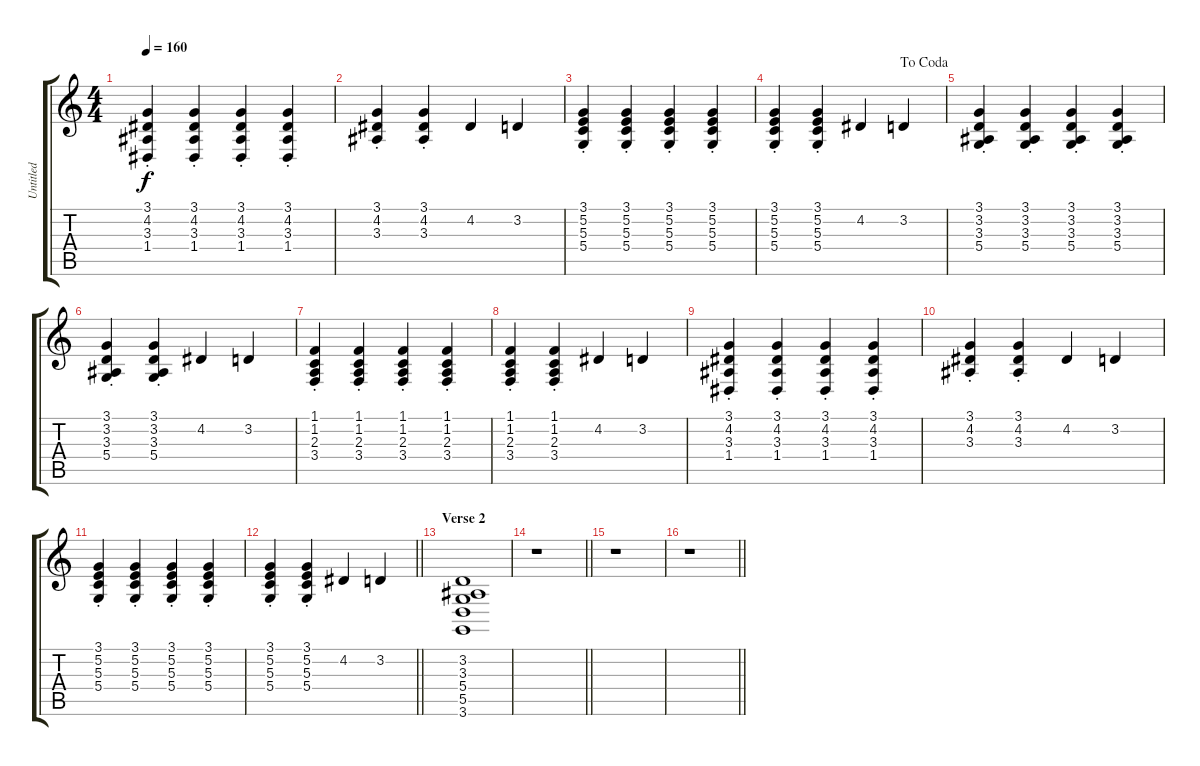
\track ("Untitled" "Untitled") {instrument acousticgrandpiano}
\staff {score tabs}
\tuning (E4 B3 G3 D3 A2 E2) {hide}
\ts (4 4)
\tempo 160
\clef g2
\ks c
(3.1{st} 4.2{st} 3.3{st} 1.4{st}).4{dy f} (3.1{st} 4.2{st} 3.3{st} 1.4{st}).4 (3.1{st} 4.2{st} 3.3{st} 1.4{st}).4 (3.1{st} 4.2{st} 3.3{st} 1.4{st}).4 |
(3.1{st} 4.2{st} 3.3{st}).4 (3.1{st} 4.2{st} 3.3{st}).4 4.2.4 3.2.4 |
(3.1{st} 5.2{st} 5.3{st} 5.4{st}).4 (3.1{st} 5.2{st} 5.3{st} 5.4{st}).4 (3.1{st} 5.2{st} 5.3{st} 5.4{st}).4 (3.1{st} 5.2{st} 5.3{st} 5.4{st}).4 |
\jump dacoda
(3.1{st} 5.2{st} 5.3{st} 5.4{st}).4 (3.1{st} 5.2{st} 5.3{st} 5.4{st}).4 4.2.4 3.2.4 |
(3.1{st} 3.2{st} 3.3{st} 5.4{st}).4 (3.1{st} 3.2{st} 3.3{st} 5.4{st}).4 (3.1{st} 3.2{st} 3.3{st} 5.4{st}).4 (3.1{st} 3.2{st} 3.3{st} 5.4{st}).4 |
(3.1{st} 3.2{st} 3.3{st} 5.4{st}).4 (3.1{st} 3.2{st} 3.3{st} 5.4{st}).4 4.2.4 3.2.4 |
(1.1{st} 1.2{st} 2.3{st} 3.4{st}).4 (1.1{st} 1.2{st} 2.3{st} 3.4{st}).4 (1.1{st} 1.2{st} 2.3{st} 3.4{st}).4 (1.1{st} 1.2{st} 2.3{st} 3.4{st}).4 |
(1.1{st} 1.2{st} 2.3{st} 3.4{st}).4 (1.1{st} 1.2{st} 2.3{st} 3.4{st}).4 4.2.4 3.2.4 |
(3.1{st} 4.2{st} 3.3{st} 1.4{st}).4 (3.1{st} 4.2{st} 3.3{st} 1.4{st}).4 (3.1{st} 4.2{st} 3.3{st} 1.4{st}).4 (3.1{st} 4.2{st} 3.3{st} 1.4{st}).4 |
(3.1{st} 4.2{st} 3.3{st}).4 (3.1{st} 4.2{st} 3.3{st}).4 4.2.4 3.2.4 |
(3.1{st} 5.2{st} 5.3{st} 5.4{st}).4 (3.1{st} 5.2{st} 5.3{st} 5.4{st}).4 (3.1{st} 5.2{st} 5.3{st} 5.4{st}).4 (3.1{st} 5.2{st} 5.3{st} 5.4{st}).4 |
\barLineRight lightlight
(3.1{st} 5.2{st} 5.3{st} 5.4{st}).4 (3.1{st} 5.2{st} 5.3{st} 5.4{st}).4 4.2.4 3.2.4 |
\section ("" "Verse 2")
(3.2 3.3 5.4 5.5 3.6).1 |
\barLineRight lightlight
r.1 |
r.1 |
\barLineRight lightlight
r.1
